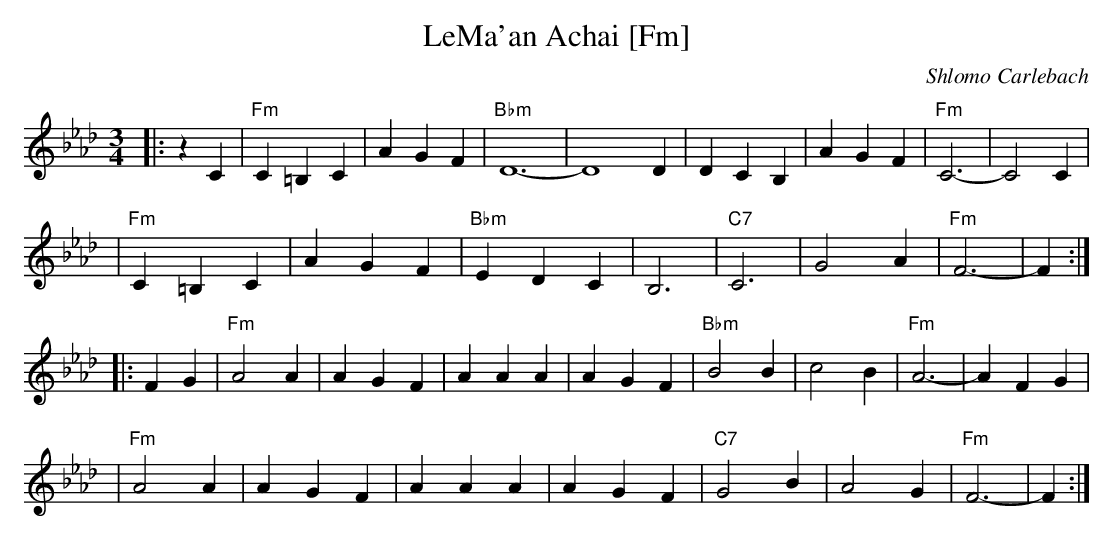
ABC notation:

X:1
T: LeMa'an Achai [Fm]
C: Shlomo Carlebach
M: 3/4
L: 1/4
K: Fm
|: z C \
| "Fm"C =B, C | A G F | "Bbm"D6- | D4 D \
| D C B, | A G F | "Fm"C3- | C2 C |
| "Fm"C =B, C | A G F | "Bbm"E D C | B,3 \
| "C7"C3 | G2 A | "Fm"F3- | F :|
|: F G \
| "Fm"A2 A | A G F | A A A | A G F \
| "Bbm"B2 B | c2 B | "Fm"A3- | A F G |
| "Fm"A2 A | A G F | A A A | A G F \
| "C7"G2 B | A2 G | "Fm"F3- | F :|
